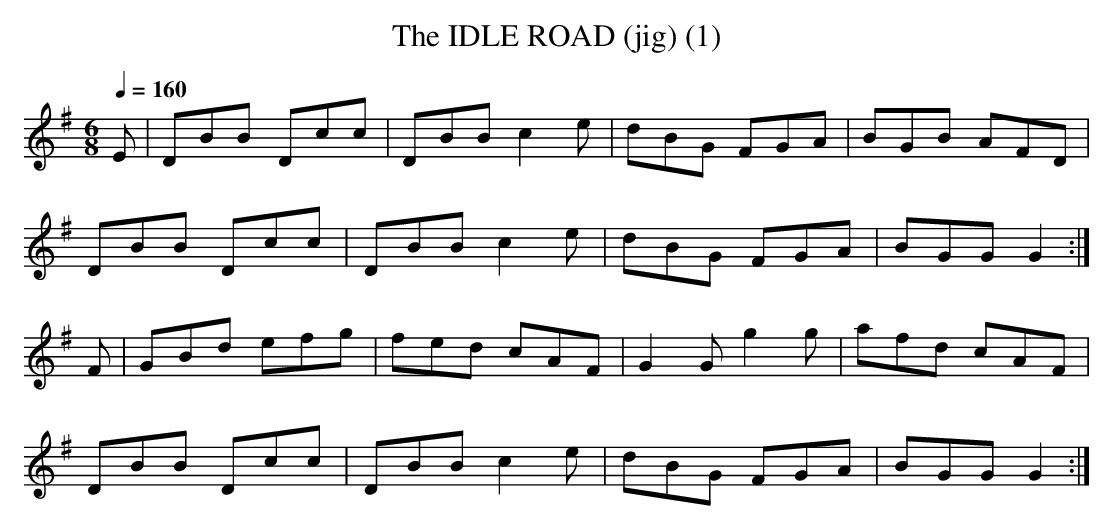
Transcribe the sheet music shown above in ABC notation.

X:1
T:IDLE ROAD (jig) (1), The
Q:1/4=160
L:1/8
M:6/8
K:G
E|DBB Dcc|DBB c2e|dBG FGA|BGB AFD|
DBB Dcc|DBB c2e|dBG FGA|BGG G2:|
F|GBd efg|fed cAF|G2G g2g|afd cAF|
DBB Dcc|DBB c2e|dBG FGA|BGG G2:|
